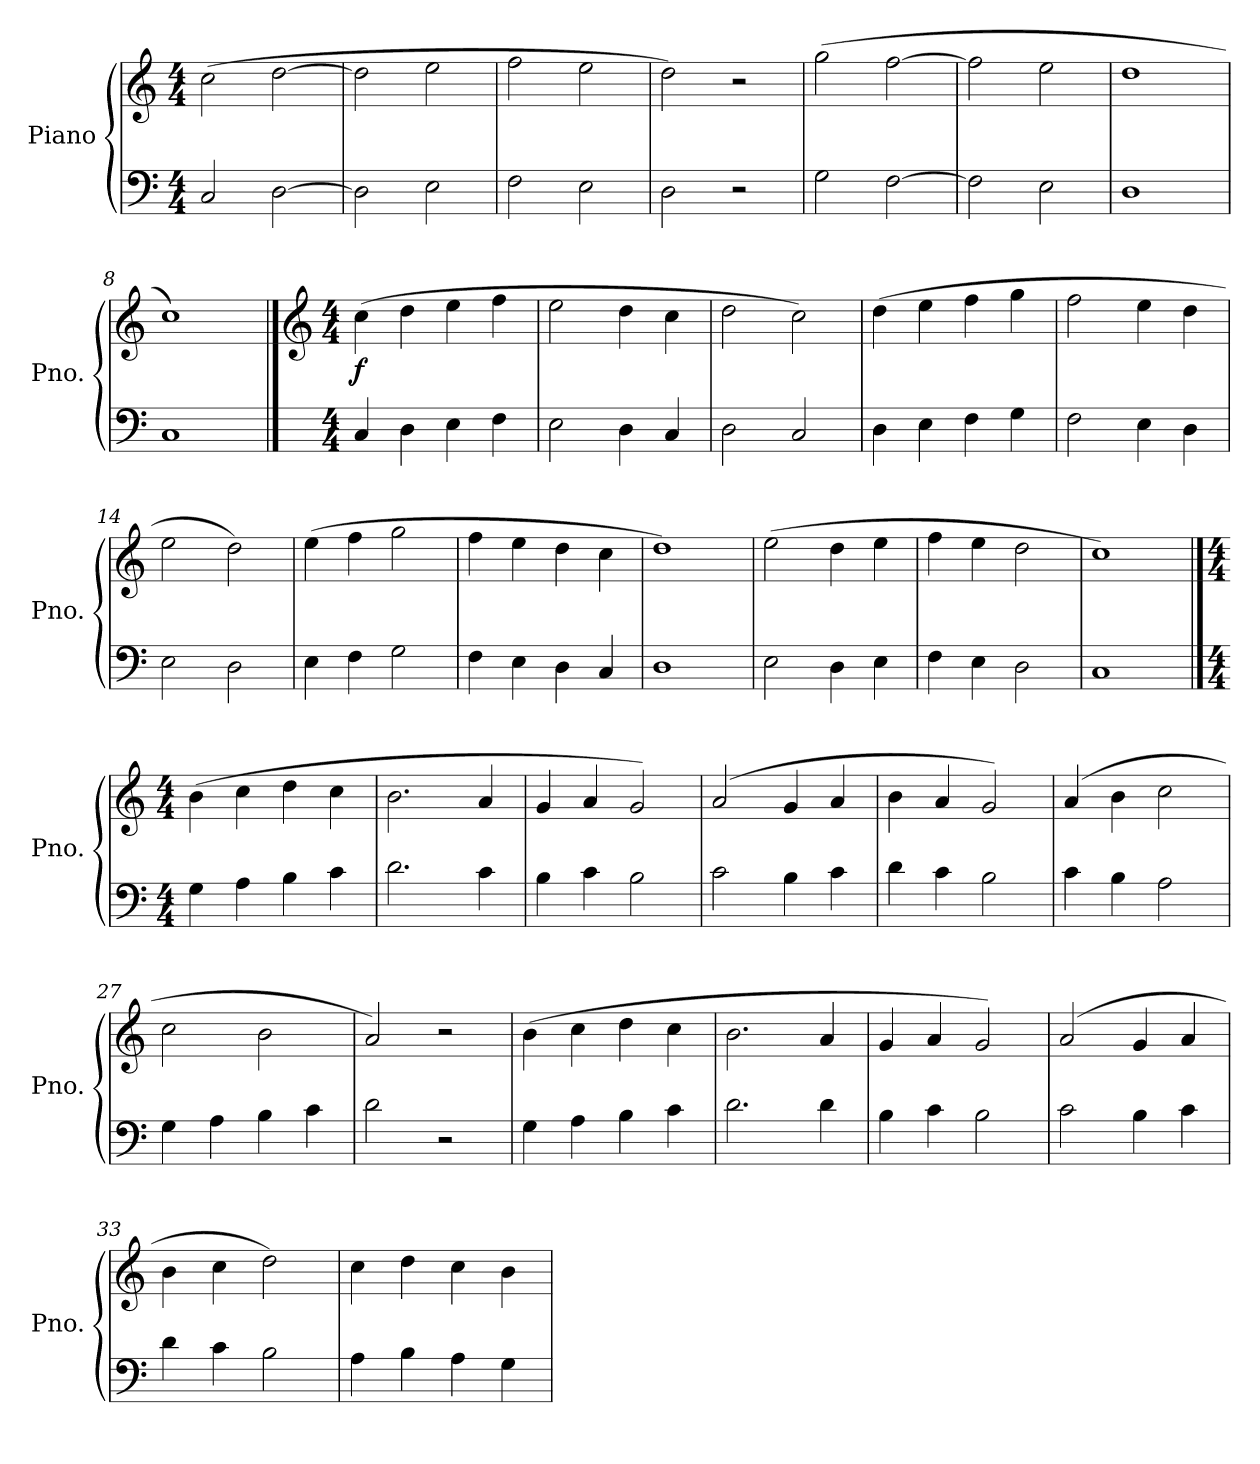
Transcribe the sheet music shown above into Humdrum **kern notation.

**kern	**kern	**dynam
*part1	*part1	*part1
*staff2	*staff1	*staff1/2
*I"Piano	*	*
*I'Pno.	*	*
*clefF4	*clefG2	*
*k[]	*k[]	*
*M4/4	*M4/4	*
*MM96	*MM96	*
=1	=1	=1
2C/	(2cc\	.
[2D\	[2dd\	.
=2	=2	=2
2D\]	2dd\]	.
2E\	2ee\	.
=3	=3	=3
2F\	2ff\	.
2E\	2ee\	.
=4	=4	=4
2D\	2dd\)	.
2r	2r	.
=5	=5	=5
2G\	(2gg\	.
[2F\	[2ff\	.
=6	=6	=6
2F\]	2ff\]	.
2E\	2ee\	.
=7	=7	=7
1D	1dd	.
=8	=8	=8
1C	1cc)	.
!!LO:LB:g=z
==9	==9	==9
*	*clefG2	*
*M4/4	*M4/4	*
*	*MM96	*
!	!	!LO:DY:b
4C/	(4cc\	f
4D\	4dd\	.
4E\	4ee\	.
4F\	4ff\	.
=10	=10	=10
2E\	2ee\	.
4D\	4dd\	.
4C/	4cc\	.
=11	=11	=11
2D\	2dd\	.
2C/	2cc\)	.
=12	=12	=12
4D\	(4dd\	.
4E\	4ee\	.
4F\	4ff\	.
4G\	4gg\	.
=13	=13	=13
2F\	2ff\	.
4E\	4ee\	.
4D\	4dd\	.
=14	=14	=14
2E\	2ee\	.
2D\	2dd\)	.
=15	=15	=15
4E\	(4ee\	.
4F\	4ff\	.
2G\	2gg\	.
!!LO:LB:g=z
=16	=16	=16
4F\	4ff\	.
4E\	4ee\	.
4D\	4dd\	.
4C/	4cc\	.
=17	=17	=17
1D	1dd)	.
=18	=18	=18
2E\	(2ee\	.
4D\	4dd\	.
4E\	4ee\	.
=19	=19	=19
4F\	4ff\	.
4E\	4ee\	.
2D\	2dd\	.
=20	=20	=20
1C	1cc)	.
!!LO:LB:g=z
==21	==21	==21
*M4/4	*M4/4	*
*	*MM96	*
4G\	(4b\	.
4A\	4cc\	.
4B\	4dd\	.
4c\	4cc\	.
=22	=22	=22
2.d\	2.b\	.
4c\	4a/	.
=23	=23	=23
4B\	4g/	.
4c\	4a/	.
2B\	2g/)	.
=24	=24	=24
2c\	(2a/	.
4B\	4g/	.
4c\	4a/	.
=25	=25	=25
4d\	4b\	.
4c\	4a/	.
2B\	2g/)	.
!!LO:LB:g=z
=26	=26	=26
4c\	(4a/	.
4B\	4b\	.
2A\	2cc\	.
=27	=27	=27
4G\	2cc\	.
4A\	.	.
4B\	2b\	.
4c\	.	.
=28	=28	=28
2d\	2a/)	.
2r	2r	.
=29	=29	=29
4G\	(4b\	.
4A\	4cc\	.
4B\	4dd\	.
4c\	4cc\	.
=30	=30	=30
2.d\	2.b\	.
4d\	4a/	.
=31	=31	=31
4B\	4g/	.
4c\	4a/	.
2B\	2g/)	.
!!LO:LB:g=z
=32	=32	=32
2c\	(2a/	.
4B\	4g/	.
4c\	4a/	.
=33	=33	=33
4d\	4b\	.
4c\	4cc\	.
2B\	2dd\)	.
=34	=34	=34
4A\	4cc\	.
4B\	4dd\	.
4A\	4cc\	.
4G\	4b\	.
=	=	=
*-	*-	*-
